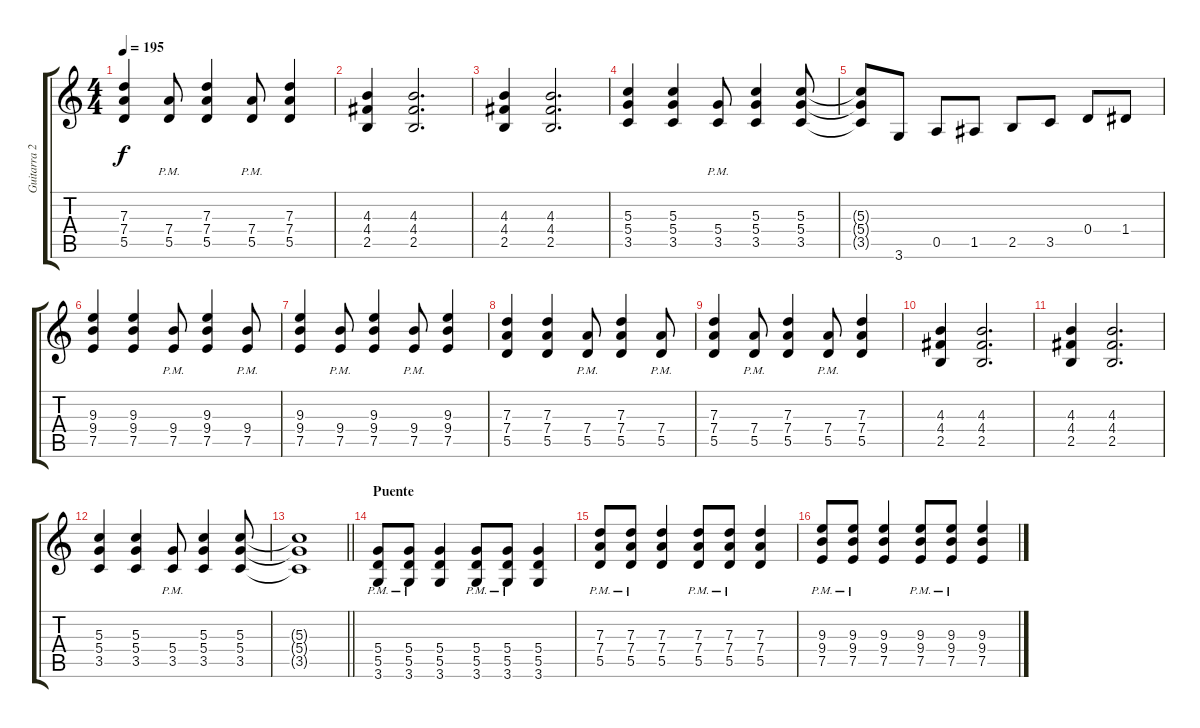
\track ("Guitarra 2" "Guitarra 2") {instrument overdrivenguitar}
\staff {score tabs}
\tuning (E4 B3 G3 D3 A2 E2) {hide}
\ts (4 4)
\tempo 195
\clef g2
\ks c
(7.3 7.4 5.5).4{dy f} (7.4{pm} 5.5{pm}).8 (7.3 7.4 5.5).4 (7.4{pm} 5.5{pm}).8 (7.3 7.4 5.5).4 |
(4.3 4.4 2.5).4 (4.3 4.4 2.5).2{d} |
(4.3 4.4 2.5).4 (4.3 4.4 2.5).2{d} |
(5.3 5.4 3.5).4 (5.3 5.4 3.5).4 (5.4{pm} 3.5{pm}).8 (5.3 5.4 3.5).4 (5.3 5.4 3.5).8 |
(5.3{t} 5.4{t} 3.5{t}).8 3.6.8 0.5.8 1.5.8 2.5.8 3.5.8 0.4.8 1.4.8 |
(9.3 9.4 7.5).4 (9.3 9.4 7.5).4 (9.4{pm} 7.5{pm}).8 (9.3 9.4 7.5).4 (9.4{pm} 7.5{pm}).8 |
(9.3 9.4 7.5).4 (9.4{pm} 7.5{pm}).8 (9.3 9.4 7.5).4 (9.4{pm} 7.5{pm}).8 (9.3 9.4 7.5).4 |
(7.3 7.4 5.5).4 (7.3 7.4 5.5).4 (7.4{pm} 5.5{pm}).8 (7.3 7.4 5.5).4 (7.4{pm} 5.5{pm}).8 |
(7.3 7.4 5.5).4 (7.4{pm} 5.5{pm}).8 (7.3 7.4 5.5).4 (7.4{pm} 5.5{pm}).8 (7.3 7.4 5.5).4 |
(4.3 4.4 2.5).4 (4.3 4.4 2.5).2{d} |
(4.3 4.4 2.5).4 (4.3 4.4 2.5).2{d} |
(5.3 5.4 3.5).4 (5.3 5.4 3.5).4 (5.4{pm} 3.5{pm}).8 (5.3 5.4 3.5).4 (5.3 5.4 3.5).8 |
\barLineRight lightlight
(5.3{t} 5.4{t} 3.5{t}).1 |
\section ("" "Puente")
(5.4{pm} 5.5{pm} 3.6{pm}).8 (5.4{pm} 5.5{pm} 3.6{pm}).8 (5.4 5.5 3.6).4 (5.4{pm} 5.5{pm} 3.6{pm}).8 (5.4{pm} 5.5{pm} 3.6{pm}).8 (5.4 5.5 3.6).4 |
(7.3{pm} 7.4{pm} 5.5{pm}).8 (7.3{pm} 7.4{pm} 5.5{pm}).8 (7.3 7.4 5.5).4 (7.3{pm} 7.4{pm} 5.5{pm}).8 (7.3{pm} 7.4{pm} 5.5{pm}).8 (7.3 7.4 5.5).4 |
(9.3{pm} 9.4{pm} 7.5{pm}).8 (9.3{pm} 9.4{pm} 7.5{pm}).8 (9.3 9.4 7.5).4 (9.3{pm} 9.4{pm} 7.5{pm}).8 (9.3{pm} 9.4{pm} 7.5{pm}).8 (9.3 9.4 7.5).4
